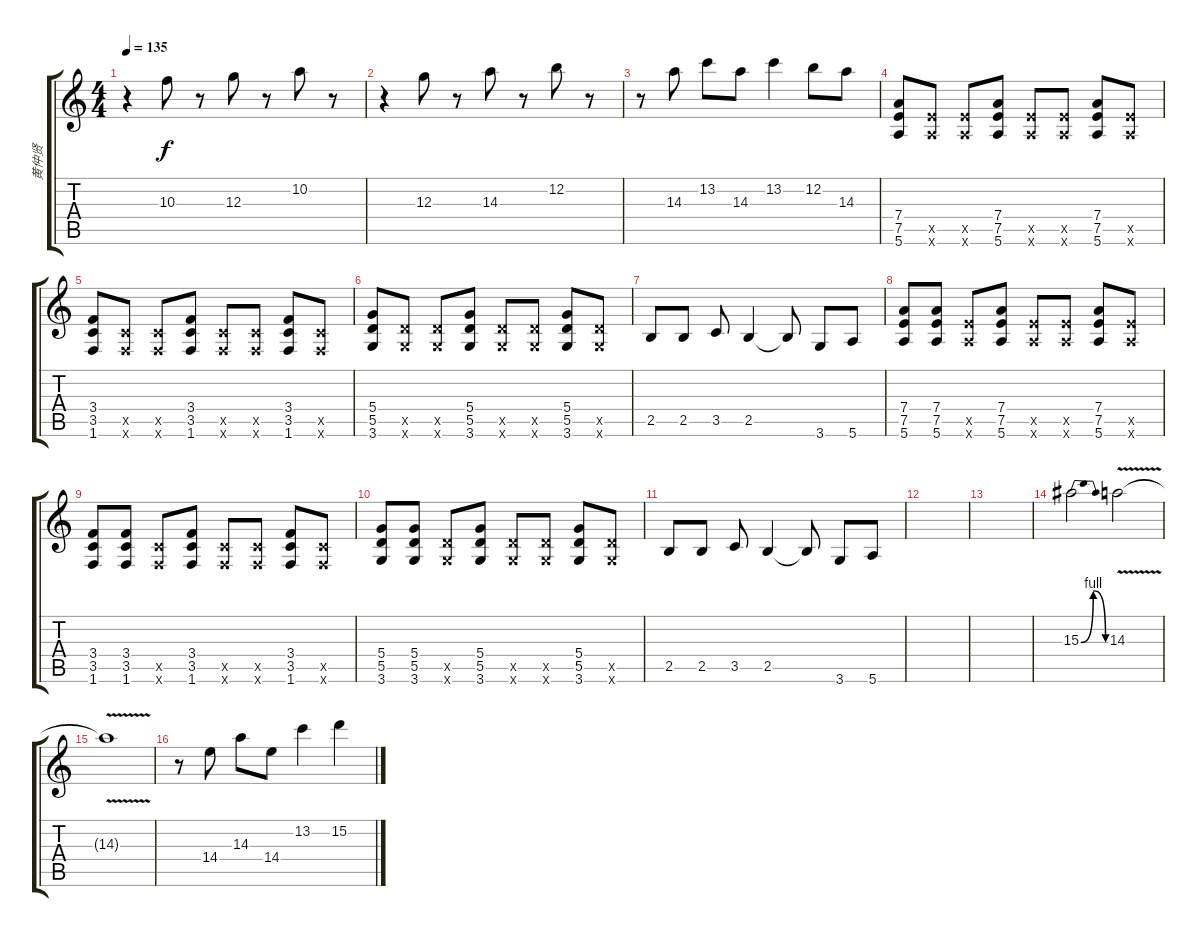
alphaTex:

\track ("黄仲贤" "黄仲贤") {instrument overdrivenguitar}
\staff {score tabs}
\tuning (E4 B3 G3 D3 A2 E2) {hide}
\ts (4 4)
\tempo 135
\clef g2
\ks c
r.4{dy f} 10.3.8 r.8 12.3.8 r.8 10.2.8 r.8 |
r.4 12.3.8 r.8 14.3.8 r.8 12.2.8 r.8 |
r.8 14.3.8 13.2.8 14.3.8 13.2.4 12.2.8 14.3.8 |
(7.4 7.5 5.6).8 (7.5{x} 5.6{x}).8 (7.5{x} 5.6{x}).8 (7.4 7.5 5.6).8 (7.5{x} 5.6{x}).8 (7.5{x} 5.6{x}).8 (7.4 7.5 5.6).8 (7.5{x} 5.6{x}).8 |
(3.4 3.5 1.6).8 (3.5{x} 1.6{x}).8 (3.5{x} 1.6{x}).8 (3.4 3.5 1.6).8 (3.5{x} 1.6{x}).8 (3.5{x} 1.6{x}).8 (3.4 3.5 1.6).8 (3.5{x} 1.6{x}).8 |
(5.4 5.5 3.6).8 (5.5{x} 3.6{x}).8 (5.5{x} 3.6{x}).8 (5.4 5.5 3.6).8 (5.5{x} 3.6{x}).8 (5.5{x} 3.6{x}).8 (5.4 5.5 3.6).8 (5.5{x} 3.6{x}).8 |
2.5.8 2.5.8 3.5.8 2.5.4 2.5{t}.8 3.6.8 5.6.8 |
(7.4 7.5 5.6).8 (7.4 7.5 5.6).8 (7.5{x} 5.6{x}).8 (7.4 7.5 5.6).8 (7.5{x} 5.6{x}).8 (7.5{x} 5.6{x}).8 (7.4 7.5 5.6).8 (7.5{x} 5.6{x}).8 |
(3.4 3.5 1.6).8 (3.4 3.5 1.6).8 (3.5{x} 1.6{x}).8 (3.4 3.5 1.6).8 (3.5{x} 1.6{x}).8 (3.5{x} 1.6{x}).8 (3.4 3.5 1.6).8 (3.5{x} 1.6{x}).8 |
(5.4 5.5 3.6).8 (5.4 5.5 3.6).8 (5.5{x} 3.6{x}).8 (5.4 5.5 3.6).8 (5.5{x} 3.6{x}).8 (5.5{x} 3.6{x}).8 (5.4 5.5 3.6).8 (5.5{x} 3.6{x}).8 |
2.5.8 2.5.8 3.5.8 2.5.4 2.5{t}.8 3.6.8 5.6.8 |
|
|
15.3{be (bendrelease 0 0 15 4 50 4 60 0)}.2{volume 14} 14.3{v}.2 |
14.3{t}.1 |
r.8 14.4.8 14.3.8 14.4.8 13.2.4 15.2.4
